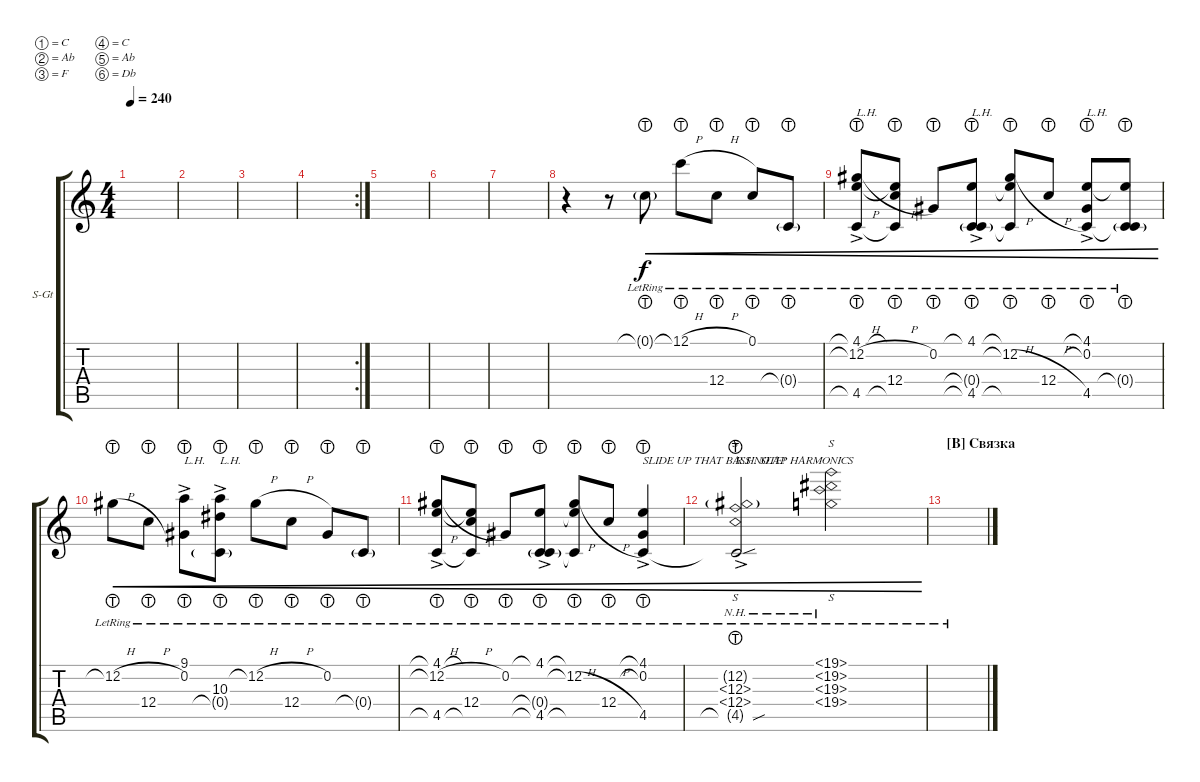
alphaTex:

\defaultSystemsLayout 4
\bracketExtendMode groupsimilarinstruments
\firstSystemTrackNameOrientation horizontal
\otherSystemsTrackNameOrientation horizontal
\track ("1st string is down to C" "S-Gt") {instrument acousticguitarsteel}
\staff {score tabs}
\tuning (C4 Ab3 F3 C3 Ab2 Db2)
\ts (4 4)
\tempo 240
\clef g2
\ks c
|
|
|
\rc 2
|
|
|
|
r.4 r.8 0.1{lht g lr}.8{cre} 12.1{h lht lr}.8{cre} 12.4{h lht lr}.8{cre} 0.1{lht lr}.8{cre} 0.4{lht g lr}.8{cre} |
(12.2{h lht lr} 4.1{lht ac} 4.5{lht ac}).8{txt "L.H." cre} (12.4{h lht lr} 4.1{lht lr t} 4.5{lht lr t}).8{cre} 0.2{lht lr}.8{cre} (0.4{lht g lr} 4.1{lht ac} 4.5{lht ac}).8{txt "L.H." cre} (12.2{h lht lr} 4.1{lht lr t} 4.5{lht lr t}).8{cre} 12.4{h lht lr}.8{cre} (0.2{lht lr} 4.1{lht ac} 4.5{lht ac}).8{txt "L.H." cre} (0.4{lht g lr} 4.5{lr t} 4.1{lr t}).8{cre} |
12.2{h lht lr}.8{cre} 12.4{h lht lr}.8{cre} (0.2{lht lr} 9.1{ac}).8{txt "L.H." cre} (0.4{lht g lr} 10.3{ac} 9.1{lr t}).8{txt "L.H." cre} 12.2{h lht lr}.8{cre} 12.4{h lht lr}.8{cre} 0.2{lht lr}.8{cre} 0.4{lht g lr}.8{cre} |
(12.2{h lht lr} 4.1{lht ac} 4.5{lht ac}).8{cre} (12.4{h lht lr} 4.1{lht lr t} 4.5{lht lr t}).8{cre} 0.2{lht lr}.8{cre} (0.4{lht g lr} 4.1{lht ac} 4.5{lht ac}).8{cre} (12.2{h lht lr} 4.1{lht lr t} 4.5{lht lr t}).8{cre} 12.4{h lht lr}.8{cre} (0.2{lht lr} 4.1{lht ac} 4.5{lht ac}).4{txt "SLIDE UP THAT BASS NOTE!" cre} |
(12.3{nh ac lr} 12.4{nh lr} 12.2{nh g lr} 4.5{sou lht t}).2{s txt "R.H. SLAP HARMONICS" cre} (19.1{nh lr} 19.2{nh lr} 19.3{nh lr} 19.4{nh lr}).2{s cre} |
\section ("B" "Связка")
